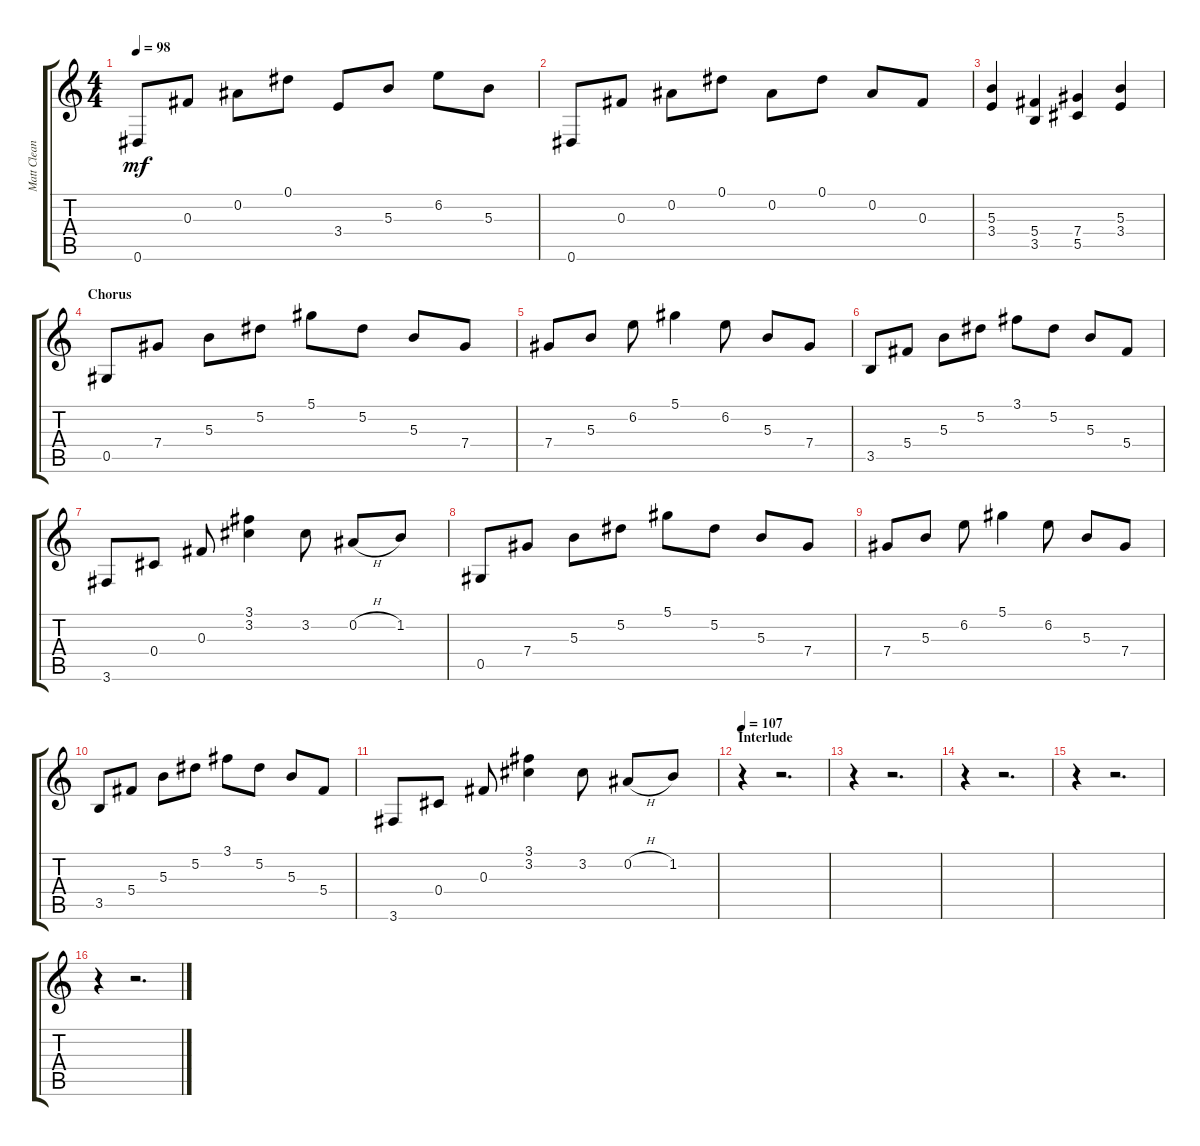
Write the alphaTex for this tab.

\track ("Matt Clean" "Matt Clean") {instrument electricguitarclean}
\staff {score tabs}
\tuning (Eb4 Bb3 Gb3 Db3 Ab2 Eb2) {hide}
\ts (4 4)
\tempo 98
\clef g2
\ks c
0.6.8{dy mf} 0.3.8 0.2.8 0.1.8 3.4.8 5.3.8 6.2.8 5.3.8 |
0.6.8 0.3.8 0.2.8 0.1.8 0.2.8 0.1.8 0.2.8 0.3.8 |
(5.3 3.4).4 (5.4 3.5).4 (7.4 5.5).4 (5.3 3.4).4 |
\section ("" "Chorus")
0.5.8 7.4.8 5.3.8 5.2.8 5.1.8 5.2.8 5.3.8 7.4.8 |
7.4.8 5.3.8 6.2.8 5.1.4 6.2.8 5.3.8 7.4.8 |
3.5.8 5.4.8 5.3.8 5.2.8 3.1.8 5.2.8 5.3.8 5.4.8 |
3.6.8 0.4.8 0.3.8 (3.1 3.2).4 3.2.8 0.2{h}.8 1.2.8 |
0.5.8 7.4.8 5.3.8 5.2.8 5.1.8 5.2.8 5.3.8 7.4.8 |
7.4.8 5.3.8 6.2.8 5.1.4 6.2.8 5.3.8 7.4.8 |
3.5.8 5.4.8 5.3.8 5.2.8 3.1.8 5.2.8 5.3.8 5.4.8 |
3.6.8 0.4.8 0.3.8 (3.1 3.2).4 3.2.8 0.2{h}.8 1.2.8 |
\section ("" "Interlude")
\tempo 107
r.4 r.2{d} |
r.4 r.2{d} |
r.4 r.2{d} |
r.4 r.2{d} |
r.4 r.2{d}
